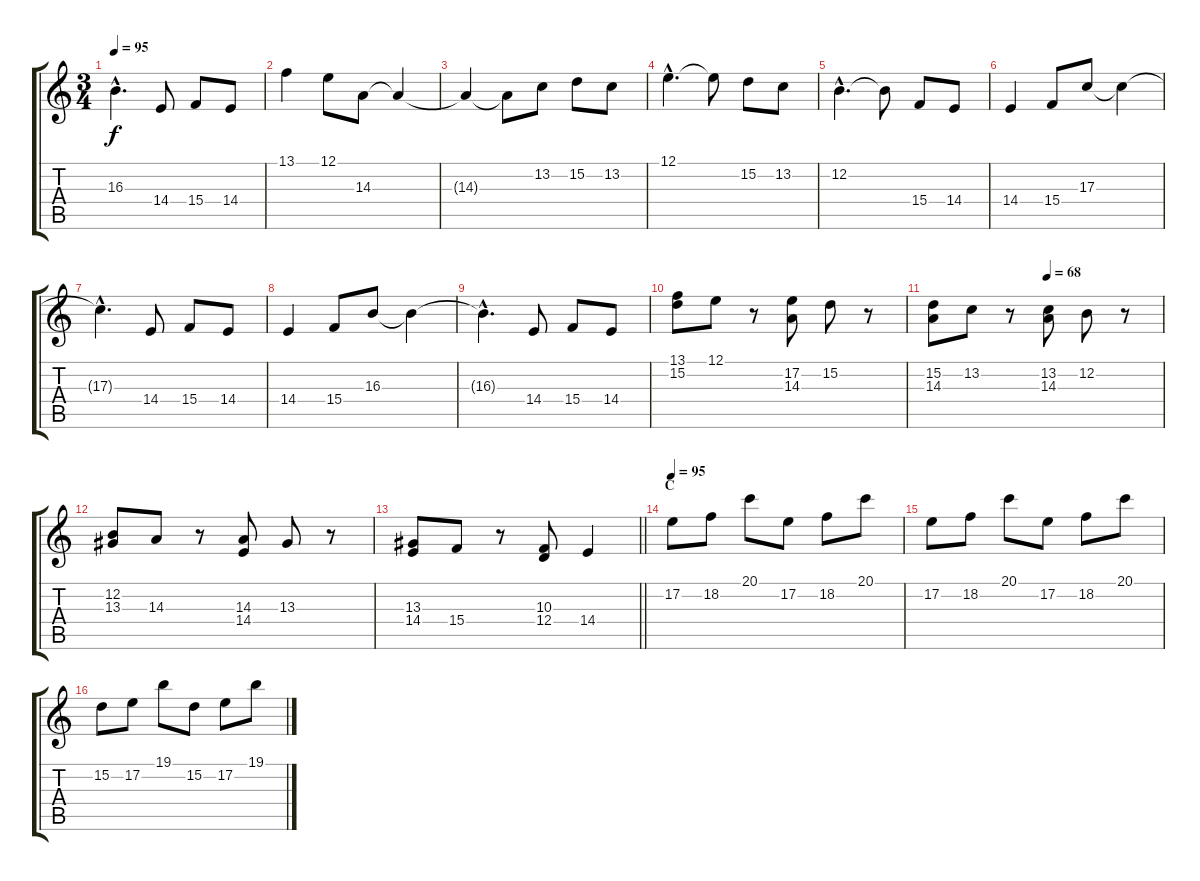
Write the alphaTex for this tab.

\track "" {instrument acousticgrandpiano}
\staff {score tabs}
\tuning (E4 B3 G3 D3 A2 E2) {hide}
\ts (3 4)
\tempo 95
\clef g2
\ks aminor
16.3{hac t}.4{d dy f} 14.4.8 15.4.8 14.4.8 |
13.1.4 12.1.8 14.3.8 14.3{t}.4 |
14.3{t}.4 14.3{t}.8 13.2.8 15.2.8 13.2.8 |
12.1{hac}.4{d} 12.1{t}.8 15.2.8 13.2.8 |
12.2{hac}.4{d} 12.2{t}.8 15.4.8 14.4.8 |
14.4.4 15.4.8 17.3.8 17.3{t}.4 |
17.3{hac t}.4{d} 14.4.8 15.4.8 14.4.8 |
14.4.4 15.4.8 16.3.8 16.3{t}.4 |
16.3{hac t}.4{d} 14.4.8 15.4.8 14.4.8 |
(13.1 15.2).8 12.1.8 r.8 (17.2 14.3).8 15.2.8 r.8 |
\tempo (68 0.5)
(15.2 14.3).8 13.2.8 r.8 (13.2 14.3).8 12.2.8 r.8 |
(12.2 13.3).8 14.3.8 r.8 (14.3 14.4).8 13.3.8 r.8 |
\barLineRight lightlight
(13.3 14.4).8 15.4.8 r.8 (10.3 12.4).8 14.4.4 |
\section ("" "C")
\tempo 95
17.2.8 18.2.8 20.1.8 17.2.8 18.2.8 20.1.8 |
17.2.8 18.2.8 20.1.8 17.2.8 18.2.8 20.1.8 |
15.2.8 17.2.8 19.1.8 15.2.8 17.2.8 19.1.8
